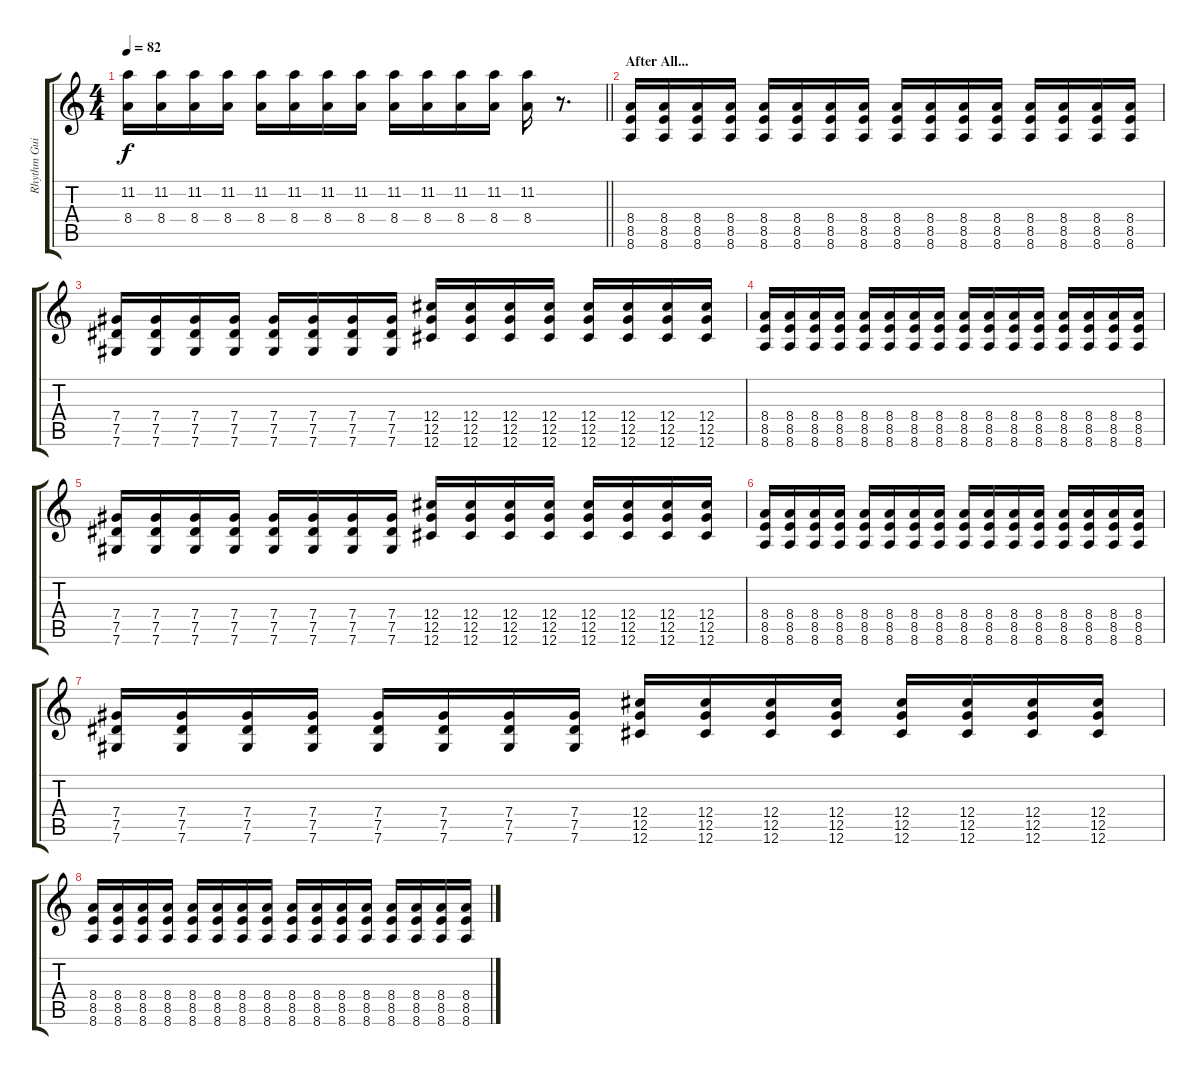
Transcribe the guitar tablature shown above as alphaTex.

\track ("Rhythm Guitar" "Rhythm Gui") {instrument overdrivenguitar}
\staff {score tabs}
\tuning (Eb4 Bb3 Gb3 Db3 Ab2 Db2) {hide}
\ts (4 4)
\tempo 82
\clef g2
\barLineRight lightlight
\ks c
(11.2 8.4).16{dy f} (11.2 8.4).16 (11.2 8.4).16 (11.2 8.4).16 (11.2 8.4).16 (11.2 8.4).16 (11.2 8.4).16 (11.2 8.4).16 (11.2 8.4).16 (11.2 8.4).16 (11.2 8.4).16 (11.2 8.4).16 (11.2 8.4).16 r.8{d} |
\section ("" "After All...")
(8.4 8.5 8.6).16 (8.4 8.5 8.6).16 (8.4 8.5 8.6).16 (8.4 8.5 8.6).16 (8.4 8.5 8.6).16 (8.4 8.5 8.6).16 (8.4 8.5 8.6).16 (8.4 8.5 8.6).16 (8.4 8.5 8.6).16 (8.4 8.5 8.6).16 (8.4 8.5 8.6).16 (8.4 8.5 8.6).16 (8.4 8.5 8.6).16 (8.4 8.5 8.6).16 (8.4 8.5 8.6).16 (8.4 8.5 8.6).16 |
(7.4 7.5 7.6).16 (7.4 7.5 7.6).16 (7.4 7.5 7.6).16 (7.4 7.5 7.6).16 (7.4 7.5 7.6).16 (7.4 7.5 7.6).16 (7.4 7.5 7.6).16 (7.4 7.5 7.6).16 (12.4 12.5 12.6).16 (12.4 12.5 12.6).16 (12.4 12.5 12.6).16 (12.4 12.5 12.6).16 (12.4 12.5 12.6).16 (12.4 12.5 12.6).16 (12.4 12.5 12.6).16 (12.4 12.5 12.6).16 |
(8.4 8.5 8.6).16 (8.4 8.5 8.6).16 (8.4 8.5 8.6).16 (8.4 8.5 8.6).16 (8.4 8.5 8.6).16 (8.4 8.5 8.6).16 (8.4 8.5 8.6).16 (8.4 8.5 8.6).16 (8.4 8.5 8.6).16 (8.4 8.5 8.6).16 (8.4 8.5 8.6).16 (8.4 8.5 8.6).16 (8.4 8.5 8.6).16 (8.4 8.5 8.6).16 (8.4 8.5 8.6).16 (8.4 8.5 8.6).16 |
(7.4 7.5 7.6).16 (7.4 7.5 7.6).16 (7.4 7.5 7.6).16 (7.4 7.5 7.6).16 (7.4 7.5 7.6).16 (7.4 7.5 7.6).16 (7.4 7.5 7.6).16 (7.4 7.5 7.6).16 (12.4 12.5 12.6).16 (12.4 12.5 12.6).16 (12.4 12.5 12.6).16 (12.4 12.5 12.6).16 (12.4 12.5 12.6).16 (12.4 12.5 12.6).16 (12.4 12.5 12.6).16 (12.4 12.5 12.6).16 |
(8.4 8.5 8.6).16 (8.4 8.5 8.6).16 (8.4 8.5 8.6).16 (8.4 8.5 8.6).16 (8.4 8.5 8.6).16 (8.4 8.5 8.6).16 (8.4 8.5 8.6).16 (8.4 8.5 8.6).16 (8.4 8.5 8.6).16 (8.4 8.5 8.6).16 (8.4 8.5 8.6).16 (8.4 8.5 8.6).16 (8.4 8.5 8.6).16 (8.4 8.5 8.6).16 (8.4 8.5 8.6).16 (8.4 8.5 8.6).16 |
(7.4 7.5 7.6).16 (7.4 7.5 7.6).16 (7.4 7.5 7.6).16 (7.4 7.5 7.6).16 (7.4 7.5 7.6).16 (7.4 7.5 7.6).16 (7.4 7.5 7.6).16 (7.4 7.5 7.6).16 (12.4 12.5 12.6).16 (12.4 12.5 12.6).16 (12.4 12.5 12.6).16 (12.4 12.5 12.6).16 (12.4 12.5 12.6).16 (12.4 12.5 12.6).16 (12.4 12.5 12.6).16 (12.4 12.5 12.6).16 |
(8.4 8.5 8.6).16 (8.4 8.5 8.6).16 (8.4 8.5 8.6).16 (8.4 8.5 8.6).16 (8.4 8.5 8.6).16 (8.4 8.5 8.6).16 (8.4 8.5 8.6).16 (8.4 8.5 8.6).16 (8.4 8.5 8.6).16 (8.4 8.5 8.6).16 (8.4 8.5 8.6).16 (8.4 8.5 8.6).16 (8.4 8.5 8.6).16 (8.4 8.5 8.6).16 (8.4 8.5 8.6).16 (8.4 8.5 8.6).16
